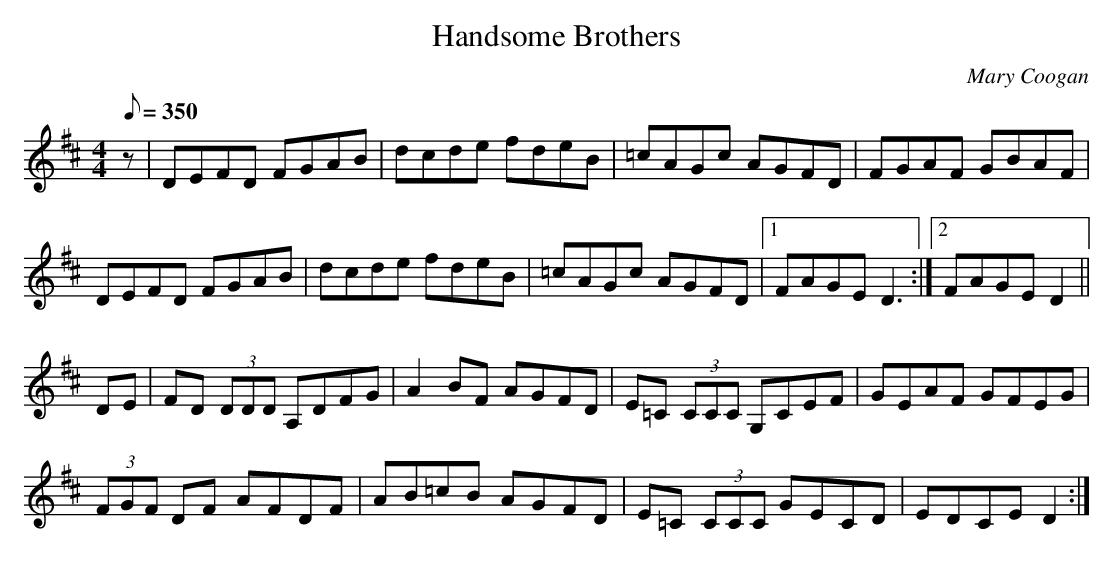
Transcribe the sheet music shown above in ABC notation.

X:1
T: Handsome Brothers
C: Mary Coogan
L: 1/8
M: 4/4
Q: 350
K: D
z | DEFD FGAB | dcde fdeB | =cAGc AGFD | FGAF GBAF |
DEFD FGAB | dcde fdeB | =cAGc AGFD |1 FAGE D3 :|2\
FAGE D2 ||
DE | FD (3DDD A,DFG | A2 BF AGFD | E=C (3CCC G,CEF | GEAF GFEG |
(3FGF DF AFDF | AB=cB AGFD | E=C (3CCC GECD | EDCE D2 :|
